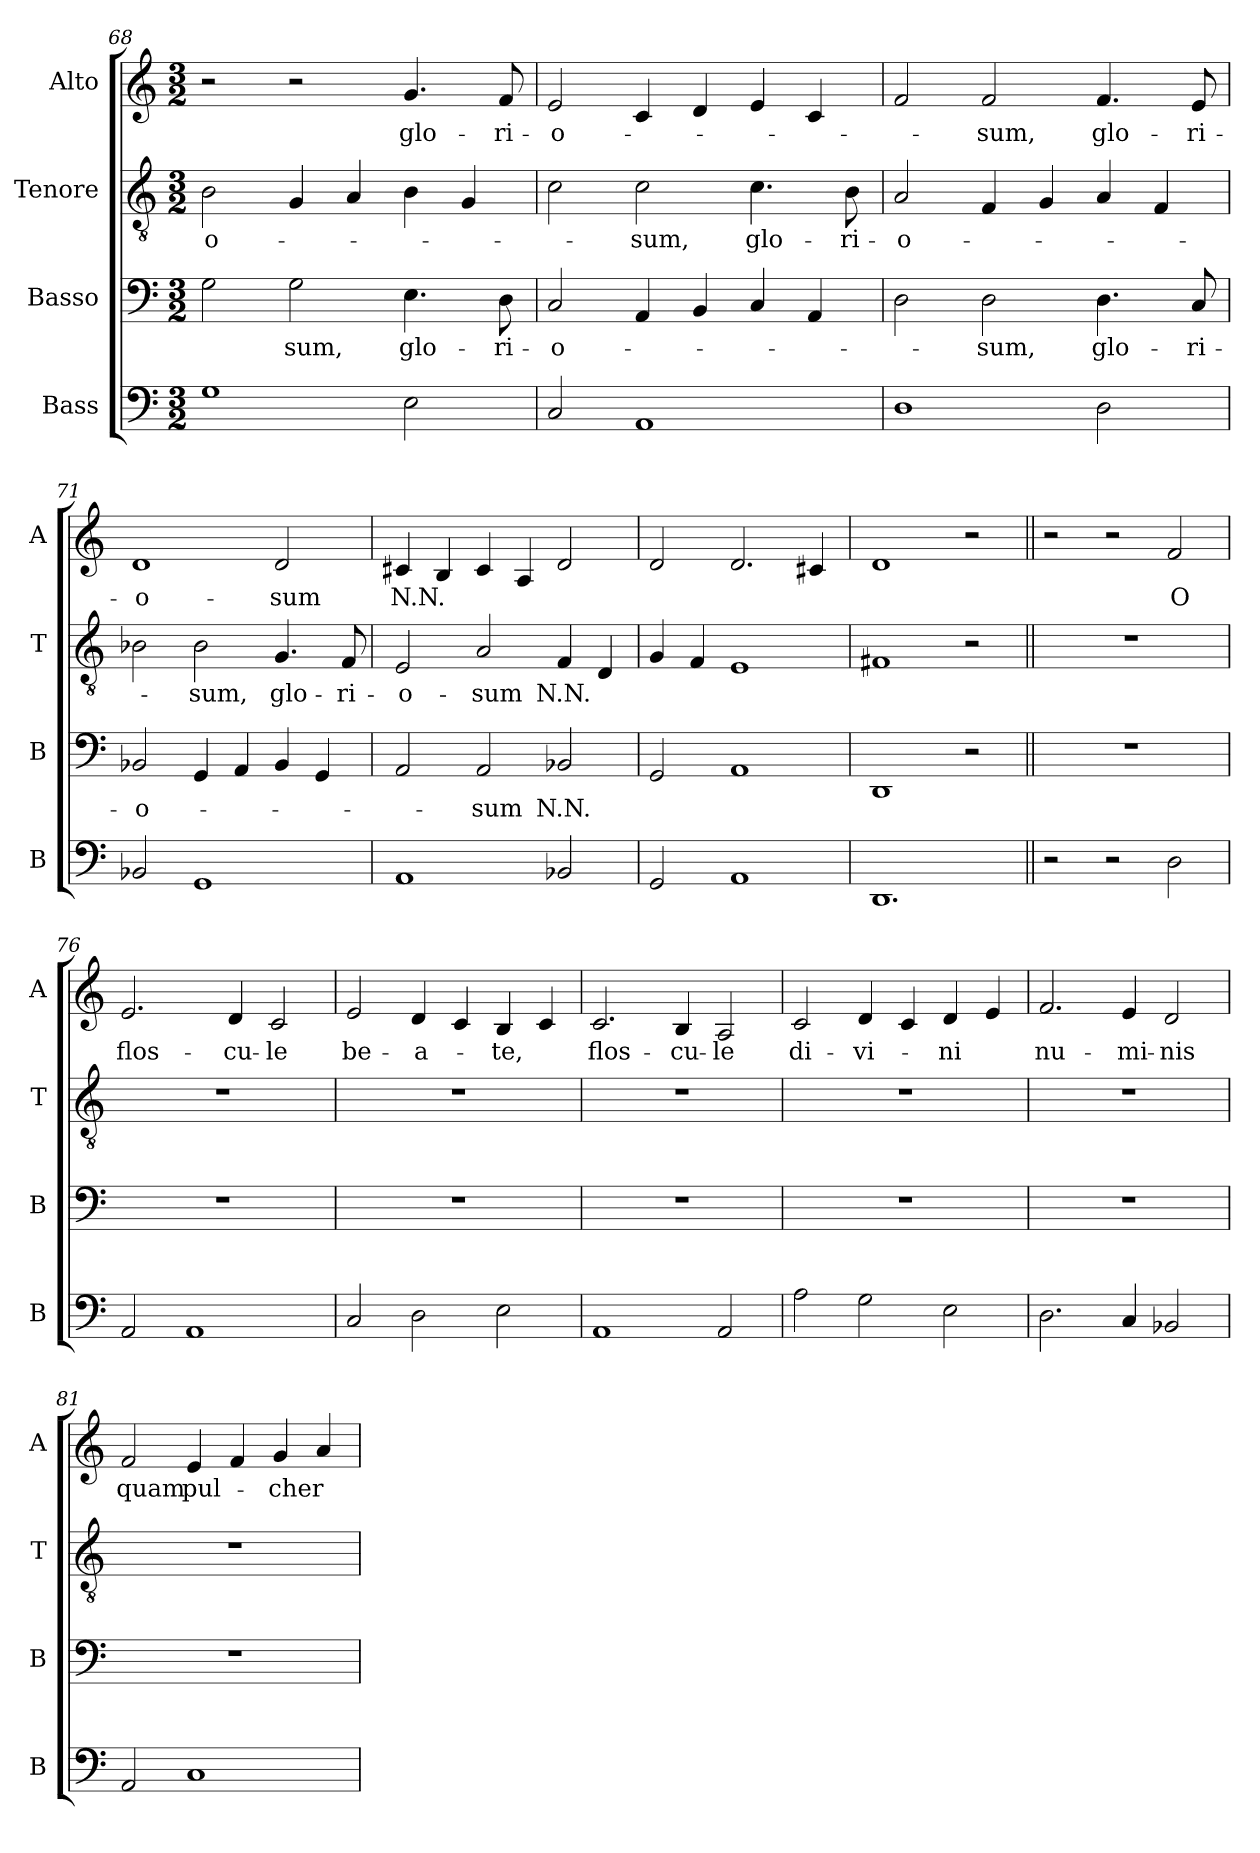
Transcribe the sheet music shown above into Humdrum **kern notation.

**kern	**kern	**text	**kern	**text	**kern	**text
*part4	*part3	*part3	*part2	*part2	*part1	*part1
*staff4	*staff3	*staff3	*staff2	*staff2	*staff1	*staff1
*I"Bass	*I"Basso	*	*I"Tenore	*	*I"Alto	*
*I'B	*I'B	*	*I'T	*	*I'A	*
*clefF4	*clefF4	*	*clefGv2	*	*clefG2	*
*k[]	*k[]	*	*k[]	*	*k[]	*
*C:	*C:	*	*C:	*	*C:	*
*M3/2	*M3/2	*	*M3/2	*	*M3/2	*
=68	=68	=68	=68	=68	=68	=68
!	!	!	!	!LO:LY:b	!	!
1G	2G\	.	2B\	-o-	2r	.
!	!	!LO:LY:b	!	!	!	!
.	2G\	-sum,	4G/	.	2r	.
.	.	.	4A/	.	.	.
!	!	!LO:LY:b	!	!	!	!LO:LY:b
2E\	4.E\	glo-	4B\	.	4.g/	glo-
.	.	.	4G/	.	.	.
!	!	!LO:LY:b	!	!	!	!LO:LY:b
.	8D\	-ri-	.	.	8f/	-ri-
!!LO:LB:g=z
=69	=69	=69	=69	=69	=69	=69
!	!	!LO:LY:b	!	!	!	!LO:LY:b
2C/	2C/	-o-	2c\	.	2e/	-o-
!	!	!	!	!LO:LY:b	!	!
1AA	4AA/	.	2c\	-sum,	4c/	.
.	4BB/	.	.	.	4d/	.
!	!	!	!	!LO:LY:b	!	!
.	4C/	.	4.c\	glo-	4e/	.
.	4AA/	.	.	.	4c/	.
!	!	!	!	!LO:LY:b	!	!
.	.	.	8B\	-ri-	.	.
=70	=70	=70	=70	=70	=70	=70
!	!	!	!	!LO:LY:b	!	!
1D	2D\	.	2A/	-o-	2f/	.
!	!	!LO:LY:b	!	!	!	!LO:LY:b
.	2D\	-sum,	4F/	.	2f/	-sum,
.	.	.	4G/	.	.	.
!	!	!LO:LY:b	!	!	!	!LO:LY:b
2D\	4.D\	glo-	4A/	.	4.f/	glo-
.	.	.	4F/	.	.	.
!	!	!LO:LY:b	!	!	!	!LO:LY:b
.	8C/	-ri-	.	.	8e/	-ri-
=71	=71	=71	=71	=71	=71	=71
!	!	!LO:LY:b	!	!	!	!LO:LY:b
2BB-X/	2BB-X/	-o-	2B-X\	.	1d	-o-
!	!	!	!	!LO:LY:b	!	!
1GG	4GG/	.	2B-\	-sum,	.	.
.	4AA/	.	.	.	.	.
!	!	!	!	!LO:LY:b	!	!LO:LY:b
.	4BB-/	.	4.G/	glo-	2d/	-sum
.	4GG/	.	.	.	.	.
!	!	!	!	!LO:LY:b	!	!
.	.	.	8F/	-ri-	.	.
=72	=72	=72	=72	=72	=72	=72
!	!	!	!	!LO:LY:b	!	!LO:LY:b
1AA	2AA/	.	2E/	-o-	4c#X/	N.N.
.	.	.	.	.	4B/	.
!	!	!LO:LY:b	!	!LO:LY:b	!	!
.	2AA/	-sum	2A/	-sum	4c#/	.
.	.	.	.	.	4A/	.
!	!	!LO:LY:b	!	!LO:LY:b	!	!
2BB-X/	2BB-X/	N.N.	4F/	N.N.	2d/	.
.	.	.	4D/	.	.	.
=73	=73	=73	=73	=73	=73	=73
2GG/	2GG/	.	4G/	.	2d/	.
.	.	.	4F/	.	.	.
1AA	1AA	.	1E	.	2.d/	.
.	.	.	.	.	4c#X/	.
=74	=74	=74	=74	=74	=74	=74
1.DD	1DD	.	1F#X	.	1d	.
.	2r	.	2r	.	2r	.
!!LO:LB:g=z
=75||	=75||	=75||	=75||	=75||	=75||	=75||
2r	1.r	.	1.r	.	2r	.
2r	.	.	.	.	2r	.
!	!	!	!	!	!	!LO:LY:b
2D\	.	.	.	.	2f/	O
=76	=76	=76	=76	=76	=76	=76
!	!	!	!	!	!	!LO:LY:b
2AA/	1.r	.	1.r	.	2.e/	flos-
1AA	.	.	.	.	.	.
!	!	!	!	!	!	!LO:LY:b
.	.	.	.	.	4d/	-cu-
!	!	!	!	!	!	!LO:LY:b
.	.	.	.	.	2c/	-le
=77	=77	=77	=77	=77	=77	=77
!	!	!	!	!	!	!LO:LY:b
2C/	1.r	.	1.r	.	2e/	be-
!	!	!	!	!	!	!LO:LY:b
2D\	.	.	.	.	4d/	-a-
.	.	.	.	.	4c/	.
!	!	!	!	!	!	!LO:LY:b
2E\	.	.	.	.	4B/	-te,
.	.	.	.	.	4c/	.
=78	=78	=78	=78	=78	=78	=78
!	!	!	!	!	!	!LO:LY:b
1AA	1.r	.	1.r	.	2.c/	flos-
!	!	!	!	!	!	!LO:LY:b
.	.	.	.	.	4B/	-cu-
!	!	!	!	!	!	!LO:LY:b
2AA/	.	.	.	.	2A/	-le
=79	=79	=79	=79	=79	=79	=79
!	!	!	!	!	!	!LO:LY:b
2A\	1.r	.	1.r	.	2c/	di-
!	!	!	!	!	!	!LO:LY:b
2G\	.	.	.	.	4d/	-vi-
.	.	.	.	.	4c/	.
!	!	!	!	!	!	!LO:LY:b
2E\	.	.	.	.	4d/	-ni
.	.	.	.	.	4e/	.
=80	=80	=80	=80	=80	=80	=80
!	!	!	!	!	!	!LO:LY:b
2.D\	1.r	.	1.r	.	2.f/	nu-
!	!	!	!	!	!	!LO:LY:b
4C/	.	.	.	.	4e/	-mi-
!	!	!	!	!	!	!LO:LY:b
2BB-X/	.	.	.	.	2d/	-nis
!!LO:LB:g=z
=81	=81	=81	=81	=81	=81	=81
!	!	!	!	!	!	!LO:LY:b
2AA/	1.r	.	1.r	.	2f/	quam
!	!	!	!	!	!	!LO:LY:b
1C	.	.	.	.	4e/	pul-
.	.	.	.	.	4f/	.
!	!	!	!	!	!	!LO:LY:b
.	.	.	.	.	4g/	-cher
.	.	.	.	.	4a/	.
=	=	=	=	=	=	=
*-	*-	*-	*-	*-	*-	*-
